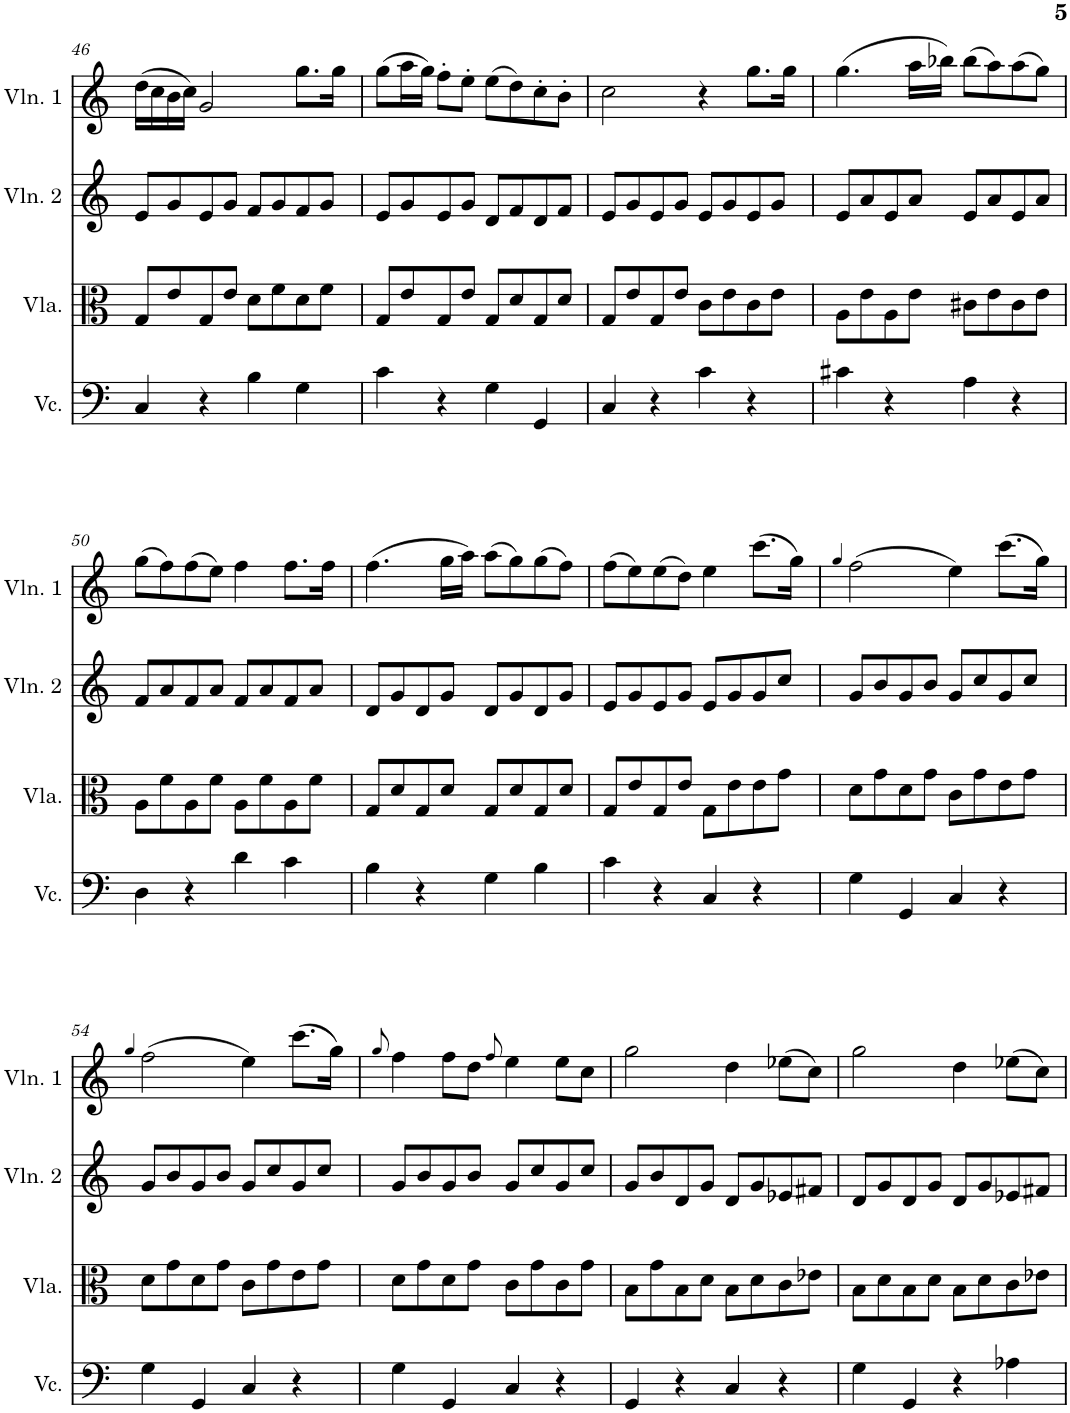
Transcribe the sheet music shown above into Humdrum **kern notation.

**kern	**kern	**kern	**kern	**kern	**kern	**kern	**kern
*part8	*part7	*part6	*part5	*part4	*part3	*part2	*part1
*staff8	*staff7	*staff6	*staff5	*staff4	*staff3	*staff2	*staff1
*I"Violoncello	*I"Bassoon	*I"Viola	*I"Bb Clarinet	*I"Oboe	*I"Violin 2	*I"Flute	*I"Violin 1
*I'Vc.	*I'Bsn.	*I'Vla.	*I'Bb Cl.	*I'Ob.	*I'Vln. 2	*I'Fl.	*I'Vln. 1
!!LO:PB:g=z
*clefF4	*clefF4	*clefC3	*clefG2	*clefG2	*clefG2	*clefG2	*clefG2
*	*	*	*Trd1c2	*	*	*	*
*k[]	*k[]	*k[]	*k[f#c#]	*k[]	*k[]	*k[]	*k[]
*M4/4	*M4/4	*M4/4	*M4/4	*M4/4	*M4/4	*M4/4	*M4/4
*met(c)	*met(c)	*met(c)	*met(c)	*met(c)	*met(c)	*met(c)	*met(c)
=46	=46	=46	=46	=46	=46	=46	=46
4C/	4C	8G/L	8a\L	8e/L	8e/L	(16dd\LL	(16dd\LL
.	.	.	.	.	.	16cc\J	16cc\
.	.	8e/	8ff#\J	8g/J	8g/	16b\L	16b\
.	.	.	.	.	.	16cc\JJ)	16cc\JJ)
4r	4r	8G/	8a\L	8e/L	8e/	2g	2g/
.	.	8e/J	8ff#\J	8g/J	8g/J	.	.
4B\	4B	8d\L	8ee\L	8f/L	8f/L	.	.
.	.	8f\	8gg\J	8g/J	8g/	.	.
4G\	4G	8d\	8ee\L	8f/L	8f/	8.gg\L	8.gg\L
.	.	8f\J	8gg\J	8g/J	8g/J	.	.
.	.	.	.	.	.	16gg\Jk	16gg\Jk
=47	=47	=47	=47	=47	=47	=47	=47
4c\	4c	8G/L	8a\L	8e/L	8e/L	(8gg\L	(8gg\L
.	.	8e/	8ff#\J	8g/J	8g/	16aa\L	16aa\L
.	.	.	.	.	.	16gg\JJ)	16gg\JJ)
4r	4r	8G/	8a\L	8e/L	8e/	8ff'\L	8ff'\L
.	.	8e/J	8ff#\J	8g/J	8g/J	8ee'\J	8ee'\J
4G\	4G	8G/L	8a\L	8d/L	8d/L	(8ee\L	(8ee\L
.	.	8d/	8ee\J	8f/J	8f/	8dd\J)	8dd\)
4GG/	4GG	8G/	8a\L	8d/L	8d/	8cc'\L	8cc'\
.	.	8d/J	8ee\J	8f/J	8f/J	8b'\J	8b'\J
=48	=48	=48	=48	=48	=48	=48	=48
4C/	4C	8G/L	8a\L	8e/L	8e/L	2cc	2cc\
.	.	8e/	8ff#\J	8g/J	8g/	.	.
4r	4r	8G/	8a\L	8e/L	8e/	.	.
.	.	8e/J	8ff#\J	8g/J	8g/J	.	.
4c\	4c	8c\L	8dd\L	8e/L	8e/L	4r	4r
.	.	8e\	8ff#\J	8g/J	8g/	.	.
4r	4r	8c\	8dd\L	8e/L	8e/	8.gg\L	8.gg\L
.	.	8e\J	8ff#\J	8g/J	8g/J	.	.
.	.	.	.	.	.	16gg\Jk	16gg\Jk
=49	=49	=49	=49	=49	=49	=49	=49
4c#X\	4C	8A\L	8b\L	8e/L	8e/L	(4.gg	(4.gg\
.	.	8e\	8ff#\J	8a/J	8a/	.	.
4r	4r	8A\	8b\L	8e/L	8e/	.	.
.	.	8e\J	8ff#\J	8a/J	8a/J	16aa\LL	16aa\LL
.	.	.	.	.	.	16bb-X\JJ)	16bb-X\JJ)
4A\	4c	8c#X\L	8dd#X\L	8e/L	8e/L	(8bb-\L	(8bb-\L
.	.	8e\	8ff#\J	8a/J	8a/	8aa\J)	8aa\)
4r	4r	8c#\	8dd#\L	8e/L	8e/	(8aa\L	(8aa\
.	.	8e\J	8ff#\J	8a/J	8a/J	8gg\J)	8gg\J)
!!LO:LB:g=z
=50	=50	=50	=50	=50	=50	=50	=50
4D\	4c#X	8A\L	8b\L	8f/L	8f/L	(8gg\L	(8gg\L
.	.	8f\	8gg\J	8a/J	8a/	8ff\J)	8ff\)
4r	4r	8A\	8b\L	8f/L	8f/	(8ff\L	(8ff\
.	.	8f\J	8gg\J	8a/J	8a/J	8ee\J)	8ee\J)
4d\	4A	8A\L	8b\L	8f/L	8f/L	4ff	4ff\
.	.	8f\	8gg\J	8a/J	8a/	.	.
4c\	4r	8A\	8b\L	8f/L	8f/	8.ff\L	8.ff\L
.	.	8f\J	8gg\J	8a/J	8a/J	.	.
.	.	.	.	.	.	16ff\Jk	16ff\Jk
=51	=51	=51	=51	=51	=51	=51	=51
4B\	4D	8G/L	8a\L	8d/L	8d/L	(4.ff	(4.ff\
.	.	8d/	8ee\J	8g/J	8g/	.	.
4r	4r	8G/	8a\L	8d/L	8d/	.	.
.	.	8d/J	8ee\J	8g/J	8g/J	16gg\LL	16gg\LL
.	.	.	.	.	.	16aa\JJ)	16aa\JJ)
4G\	4d	8G/L	8a\L	8d/L	8d/L	(8aa\L	(8aa\L
.	.	8d/	8ee\J	8g/J	8g/	8gg\J)	8gg\)
4B\	4c	8G/	8a\L	8d/L	8d/	(8gg\L	(8gg\
.	.	8d/J	8ee\J	8g/J	8g/J	8ff\J)	8ff\J)
=52	=52	=52	=52	=52	=52	=52	=52
4c\	4B	8G/L	8a\L	8e/L	8e/L	(8ff\L	(8ff\L
.	.	8e/	8ff#\J	8g/J	8g/	8ee\J)	8ee\)
4r	4r	8G/	8a\L	8e/L	8e/	(8ee\L	(8ee\
.	.	8e/J	8ff#\J	8g/J	8g/J	8dd\J)	8dd\J)
4C/	4G	8G\L	8a/L	8e/L	8e/L	4ee	4ee\
.	.	8e\	8f#/J	8g/J	8g/	.	.
4r	4B	8e\	8f#/L	8g/L	8g/	(8.ccc\L	(8.ccc\L
.	.	8g\J	8a/J	8cc/J	8cc/J	.	.
.	.	.	.	.	.	16gg\Jk)	16gg\Jk)
=53	=53	=53	=53	=53	=53	=53	=53
.	.	.	.	.	.	4qgg	4qgg/
4G\	4c	8d\L	8e/L	8g/L	8g/L	(2ff	(2ff\
.	.	8g\	8a/J	8b/J	8b/	.	.
4GG/	4r	8d\	8e/L	8g/L	8g/	.	.
.	.	8g\J	8a/J	8b/J	8b/J	.	.
4C/	4C	8c\L	8d/L	8g/L	8g/L	4ee)	4ee\)
.	.	8g\	8a/J	8cc/J	8cc/	.	.
4r	4r	8e\	8f#/L	8g/L	8g/	(8.ccc\L	(8.ccc\L
.	.	8g\J	8a/J	8cc/J	8cc/J	.	.
.	.	.	.	.	.	16gg\Jk)	16gg\Jk)
!!LO:LB:g=z
=54	=54	=54	=54	=54	=54	=54	=54
.	.	.	.	.	.	4qgg	4qgg/
4G\	4G	8d\L	8e/L	8g/L	8g/L	(2ff	(2ff\
.	.	8g\	8a/J	8b/J	8b/	.	.
4GG/	4GG	8d\	8e/L	8g/L	8g/	.	.
.	.	8g\J	8a/J	8b/J	8b/J	.	.
4C/	4C	8c\L	8d/L	8g/L	8g/L	4ee)	4ee\)
.	.	8g\	8a/J	8cc/J	8cc/	.	.
4r	4r	8e\	8f#/L	8g/L	8g/	(8.ccc\L	(8.ccc\L
.	.	8g\J	8a/J	8cc/J	8cc/J	.	.
.	.	.	.	.	.	16gg\Jk)	16gg\Jk)
=55	=55	=55	=55	=55	=55	=55	=55
.	.	.	.	.	.	8qgg	8qgg/
4G\	4G	8d\L	8ee\L	8g/L	8g/L	4ff	4ff\
.	.	8g\	8aa\J	8b/J	8b/	.	.
4GG/	4GG	8d\	8ee\L	8g/L	8g/	8ff\L	8ff\L
.	.	8g\J	8aa\J	8b/J	8b/J	8dd\J	8dd\J
.	.	.	.	.	.	8qff	8qff/
4C/	4C	8c\L	8dd\L	8g/L	8g/L	4ee	4ee\
.	.	8g\	8aa\J	8cc/J	8cc/	.	.
4r	4r	8c\	8dd\L	8g/L	8g/	8ee\L	8ee\L
.	.	8g\J	8aa\J	8cc/J	8cc/J	8cc\J	8cc\J
=56	=56	=56	=56	=56	=56	=56	=56
4GG/	4GG	8B\L	8cc#\L	8g/L	8g/L	2gg	2gg\
.	.	8g\	8aa\J	8b/J	8b/	.	.
4r	4r	8B\	8cc#\L	8d/L	8d/	.	.
.	.	8d\J	8ee\J	8g/J	8g/J	.	.
4C/	4C	8B\L	8cc#\L	8d/L	8d/L	4dd	4dd\
.	.	8d\	8ee\J	8g/J	8g/	.	.
4r	4r	8c\	8dd\L	8e-X/L	8e-X/	(8ee-X\L	(8ee-X\L
.	.	8e-X\J	8ffn\J	8f#X/J	8f#X/J	8cc\J)	8cc\J)
=57	=57	=57	=57	=57	=57	=57	=57
4G\	4G	8B\L	8cc#\L	8d/L	8d/L	2gg	2gg\
.	.	8d\	8ee\J	8g/J	8g/	.	.
4GG/	4GG	8B\	8cc#\L	8d/L	8d/	.	.
.	.	8d\J	8ee\J	8g/J	8g/J	.	.
4r	4r	8B\L	8cc#\L	8d/L	8d/L	4dd	4dd\
.	.	8d\	8ee\J	8g/J	8g/	.	.
4A-X\	4A-X	8c\	8dd\L	8e-X/L	8e-X/	(8ee-X\L	(8ee-X\L
.	.	8e-X\J	8ffn\J	8f#X/J	8f#X/J	8cc\J)	8cc\J)
=	=	=	=	=	=	=	=
*-	*-	*-	*-	*-	*-	*-	*-
